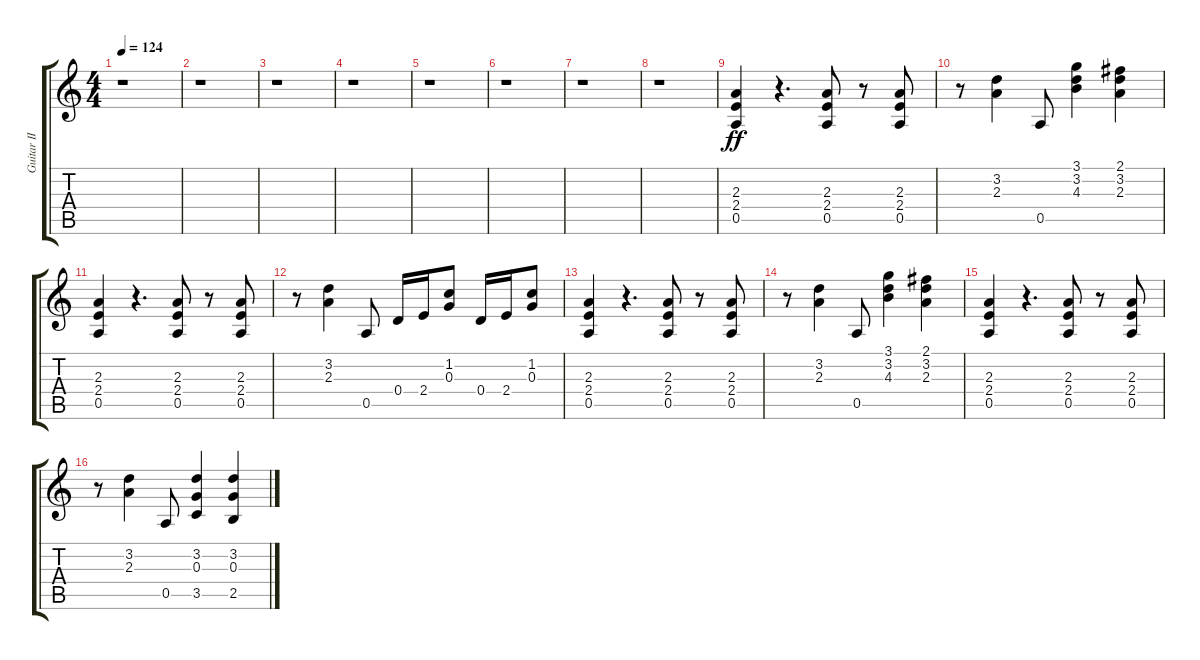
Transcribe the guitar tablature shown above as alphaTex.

\track ("Guitar II" "Guitar II") {instrument distortionguitar}
\staff {score tabs}
\tuning (E4 B3 G3 D3 A2 E2) {hide}
\ts (4 4)
\tempo 124
\clef g2
\ks c
r.1{dy ff instrument distortionguitar} |
r.1 |
r.1 |
r.1 |
r.1 |
r.1 |
r.1 |
r.1 |
(2.3 2.4 0.5).4 r.4{d} (2.3 2.4 0.5).8 r.8 (2.3 2.4 0.5).8 |
r.8 (3.2 2.3).4 0.5.8 (3.1 3.2 4.3).4 (2.1 3.2 2.3).4 |
(2.3 2.4 0.5).4 r.4{d} (2.3 2.4 0.5).8 r.8 (2.3 2.4 0.5).8 |
r.8 (3.2 2.3).4 0.5.8 0.4.16 2.4.16 (1.2 0.3).8 0.4.16 2.4.16 (1.2 0.3).8 |
(2.3 2.4 0.5).4 r.4{d} (2.3 2.4 0.5).8 r.8 (2.3 2.4 0.5).8 |
r.8 (3.2 2.3).4 0.5.8 (3.1 3.2 4.3).4 (2.1 3.2 2.3).4 |
(2.3 2.4 0.5).4 r.4{d} (2.3 2.4 0.5).8 r.8 (2.3 2.4 0.5).8 |
r.8 (3.2 2.3).4 0.5.8 (3.2 0.3 3.5).4 (3.2 0.3 2.5).4
